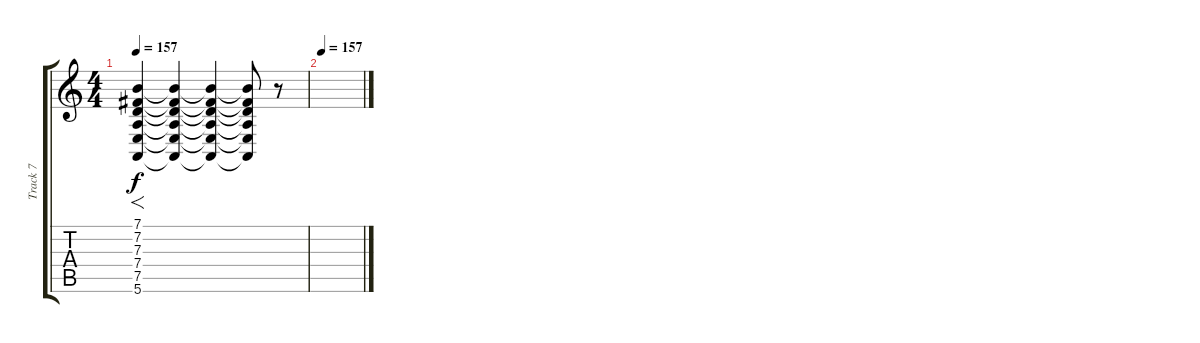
\track ("Track 7" "Track 7") {instrument seashore}
\staff {score tabs}
\tuning (E4 B3 G3 D3 A2 E2) {hide}
\ts (4 4)
\tempo 157
\clef g2
\ks c
(7.1 7.2 7.3 7.4 7.5 5.6).4{f dy f} (7.1{t} 7.2{t} 7.3{t} 7.4{t} 7.5{t} 5.6{t}).4 (7.1{t} 7.2{t} 7.3{t} 7.4{t} 7.5{t} 5.6{t}).4 (7.1{t} 7.2{t} 7.3{t} 7.4{t} 7.5{t} 5.6{t}).8 r.8 |
\tempo 157
